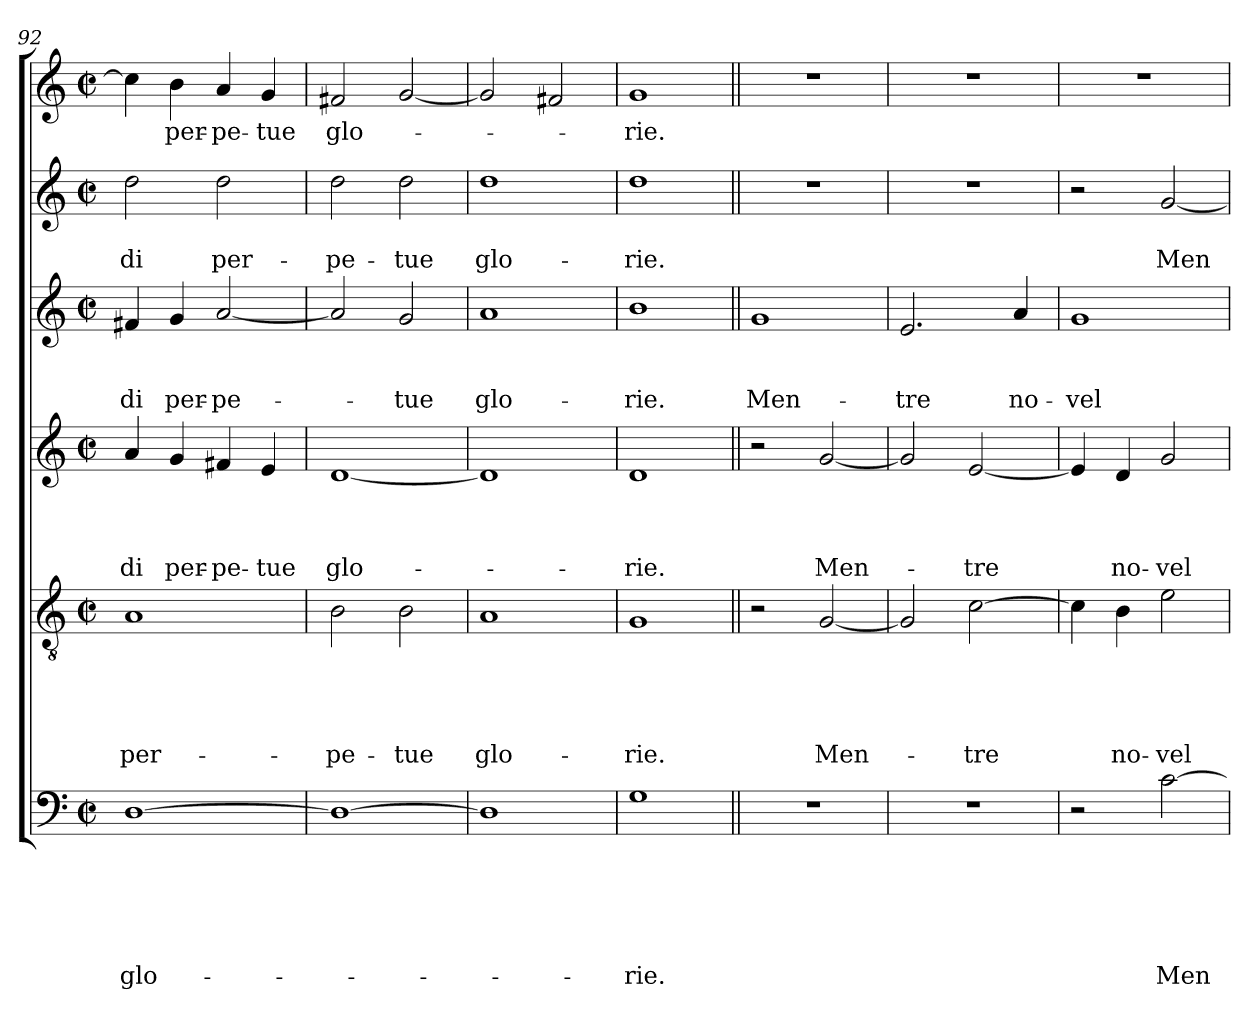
**kern	**text	**text	**text	**text	**text	**text	**kern	**text	**text	**text	**text	**text	**kern	**text	**text	**text	**text	**kern	**text	**text	**text	**kern	**text	**text	**kern	**text
*part6	*part6	*part6	*part6	*part6	*part6	*part6	*part5	*part5	*part5	*part5	*part5	*part5	*part4	*part4	*part4	*part4	*part4	*part3	*part3	*part3	*part3	*part2	*part2	*part2	*part1	*part1
*staff6	*staff6	*staff6	*staff6	*staff6	*staff6	*staff6	*staff5	*staff5	*staff5	*staff5	*staff5	*staff5	*staff4	*staff4	*staff4	*staff4	*staff4	*staff3	*staff3	*staff3	*staff3	*staff2	*staff2	*staff2	*staff1	*staff1
*clefF4	*	*	*	*	*	*	*clefGv2	*	*	*	*	*	*clefG2	*	*	*	*	*clefG2	*	*	*	*clefG2	*	*	*clefG2	*
*k[]	*	*	*	*	*	*	*k[]	*	*	*	*	*	*k[]	*	*	*	*	*k[]	*	*	*	*k[]	*	*	*k[]	*
*C:	*	*	*	*	*	*	*C:	*	*	*	*	*	*C:	*	*	*	*	*C:	*	*	*	*C:	*	*	*C:	*
*M2/2	*	*	*	*	*	*	*M2/2	*	*	*	*	*	*M2/2	*	*	*	*	*M2/2	*	*	*	*M2/2	*	*	*M2/2	*
*met(c|)	*	*	*	*	*	*	*met(c|)	*	*	*	*	*	*met(c|)	*	*	*	*	*met(c|)	*	*	*	*met(c|)	*	*	*met(c|)	*
=92	=92	=92	=92	=92	=92	=92	=92	=92	=92	=92	=92	=92	=92	=92	=92	=92	=92	=92	=92	=92	=92	=92	=92	=92	=92	=92
!	!	!	!	!	!	!LO:LY:b	!	!	!	!	!	!LO:LY:b	!	!	!	!	!LO:LY:b	!	!	!	!LO:LY:b	!	!	!LO:LY:b	!	!
[1D	.	.	.	.	.	glo-	1A	.	.	.	.	per-	4a/	.	.	.	di	4f#X/	.	.	di	2dd\	.	di	4cc\]	.
!	!	!	!	!	!	!	!	!	!	!	!	!	!	!	!	!	!LO:LY:b	!	!	!	!LO:LY:b	!	!	!	!	!LO:LY:b
.	.	.	.	.	.	.	.	.	.	.	.	.	4g/	.	.	.	per-	4g/	.	.	per-	.	.	.	4b\	per-
!	!	!	!	!	!	!	!	!	!	!	!	!	!	!	!	!	!LO:LY:b	!	!	!	!LO:LY:b	!	!	!LO:LY:b	!	!LO:LY:b
.	.	.	.	.	.	.	.	.	.	.	.	.	4f#X/	.	.	.	-pe-	[2a/	.	.	-pe-	2dd\	.	per-	4a/	-pe-
!	!	!	!	!	!	!	!	!	!	!	!	!	!	!	!	!	!LO:LY:b	!	!	!	!	!	!	!	!	!LO:LY:b
.	.	.	.	.	.	.	.	.	.	.	.	.	4e/	.	.	.	-tue	.	.	.	.	.	.	.	4g/	-tue
=93	=93	=93	=93	=93	=93	=93	=93	=93	=93	=93	=93	=93	=93	=93	=93	=93	=93	=93	=93	=93	=93	=93	=93	=93	=93	=93
!	!	!	!	!	!	!	!	!	!	!	!	!LO:LY:b	!	!	!	!	!LO:LY:b	!	!	!	!	!	!	!LO:LY:b	!	!LO:LY:b
1D_	.	.	.	.	.	.	2B\	.	.	.	.	-pe-	[1d	.	.	.	glo-	2a/]	.	.	.	2dd\	.	-pe-	2f#X/	glo-
!	!	!	!	!	!	!	!	!	!	!	!	!LO:LY:b	!	!	!	!	!	!	!	!	!LO:LY:b	!	!	!LO:LY:b	!	!
.	.	.	.	.	.	.	2B\	.	.	.	.	-tue	.	.	.	.	.	2g/	.	.	-tue	2dd\	.	-tue	[2g/	.
=94	=94	=94	=94	=94	=94	=94	=94	=94	=94	=94	=94	=94	=94	=94	=94	=94	=94	=94	=94	=94	=94	=94	=94	=94	=94	=94
!	!	!	!	!	!	!	!	!	!	!	!	!LO:LY:b	!	!	!	!	!	!	!	!	!LO:LY:b	!	!	!LO:LY:b	!	!
1D]	.	.	.	.	.	.	1A	.	.	.	.	glo-	1d]	.	.	.	.	1a	.	.	glo-	1dd	.	glo-	2g/]	.
.	.	.	.	.	.	.	.	.	.	.	.	.	.	.	.	.	.	.	.	.	.	.	.	.	2f#X/	.
=95	=95	=95	=95	=95	=95	=95	=95	=95	=95	=95	=95	=95	=95	=95	=95	=95	=95	=95	=95	=95	=95	=95	=95	=95	=95	=95
!	!	!	!	!	!	!LO:LY:b	!	!	!	!	!	!LO:LY:b	!	!	!	!	!LO:LY:b	!	!	!	!LO:LY:b	!	!	!LO:LY:b	!	!LO:LY:b
1G	.	.	.	.	.	-rie.	1G	.	.	.	.	-rie.	1d	.	.	.	-rie.	1b	.	.	-rie.	1dd	.	-rie.	1g	-rie.
!!LO:PB:g=z
=96||	=96||	=96||	=96||	=96||	=96||	=96||	=96||	=96||	=96||	=96||	=96||	=96||	=96||	=96||	=96||	=96||	=96||	=96||	=96||	=96||	=96||	=96||	=96||	=96||	=96||	=96||
!	!	!	!	!	!	!	!	!	!	!	!	!	!	!	!	!	!	!	!	!	!LO:LY:b	!	!	!	!	!
1r	.	.	.	.	.	.	2r	.	.	.	.	.	2r	.	.	.	.	1g	.	.	Men-	1r	.	.	1r	.
!	!	!	!	!	!	!	!	!	!	!	!	!LO:LY:b	!	!	!	!	!LO:LY:b	!	!	!	!	!	!	!	!	!
.	.	.	.	.	.	.	[2G/	.	.	.	.	Men-	[2g/	.	.	.	Men-	.	.	.	.	.	.	.	.	.
=97	=97	=97	=97	=97	=97	=97	=97	=97	=97	=97	=97	=97	=97	=97	=97	=97	=97	=97	=97	=97	=97	=97	=97	=97	=97	=97
!	!	!	!	!	!	!	!	!	!	!	!	!	!	!	!	!	!	!	!	!	!LO:LY:b	!	!	!	!	!
1r	.	.	.	.	.	.	2G/]	.	.	.	.	.	2g/]	.	.	.	.	2.e/	.	.	-tre	1r	.	.	1r	.
!	!	!	!	!	!	!	!	!	!	!	!	!LO:LY:b	!	!	!	!	!LO:LY:b	!	!	!	!	!	!	!	!	!
.	.	.	.	.	.	.	[2c\	.	.	.	.	-tre	[2e/	.	.	.	-tre	.	.	.	.	.	.	.	.	.
!	!	!	!	!	!	!	!	!	!	!	!	!	!	!	!	!	!	!	!	!	!LO:LY:b	!	!	!	!	!
.	.	.	.	.	.	.	.	.	.	.	.	.	.	.	.	.	.	4a/	.	.	no-	.	.	.	.	.
=98	=98	=98	=98	=98	=98	=98	=98	=98	=98	=98	=98	=98	=98	=98	=98	=98	=98	=98	=98	=98	=98	=98	=98	=98	=98	=98
!	!	!	!	!	!	!	!	!	!	!	!	!	!	!	!	!	!	!	!	!	!LO:LY:b	!	!	!	!	!
2r	.	.	.	.	.	.	4c\]	.	.	.	.	.	4e/]	.	.	.	.	1g	.	.	-vel-	2r	.	.	1r	.
!	!	!	!	!	!	!	!	!	!	!	!	!LO:LY:b	!	!	!	!	!LO:LY:b	!	!	!	!	!	!	!	!	!
.	.	.	.	.	.	.	4B\	.	.	.	.	no-	4d/	.	.	.	no-	.	.	.	.	.	.	.	.	.
!	!	!	!	!	!	!LO:LY:b	!	!	!	!	!	!LO:LY:b	!	!	!	!	!LO:LY:b	!	!	!	!	!	!	!LO:LY:b	!	!
[2c\	.	.	.	.	.	Men-	2e\	.	.	.	.	-vel-	2g/	.	.	.	-vel-	.	.	.	.	[2g/	.	Men-	.	.
=	=	=	=	=	=	=	=	=	=	=	=	=	=	=	=	=	=	=	=	=	=	=	=	=	=	=
*-	*-	*-	*-	*-	*-	*-	*-	*-	*-	*-	*-	*-	*-	*-	*-	*-	*-	*-	*-	*-	*-	*-	*-	*-	*-	*-
